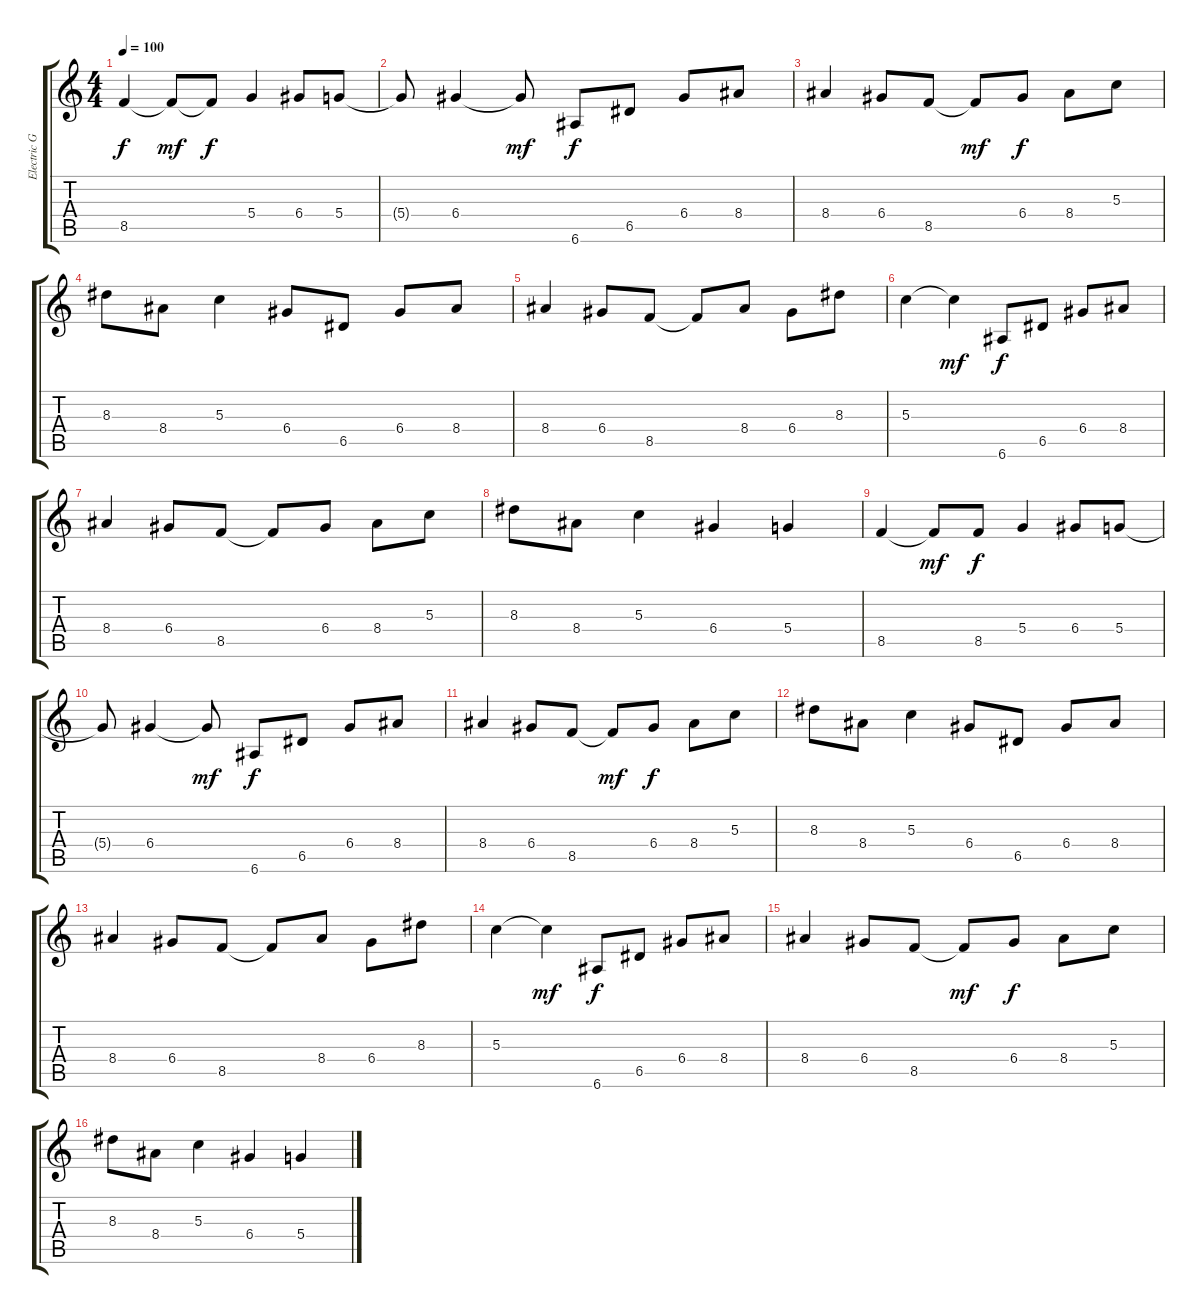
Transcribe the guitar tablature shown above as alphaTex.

\track ("Electric Guitar" "Electric G") {instrument electricguitarclean}
\staff {score tabs}
\tuning (E4 B3 G3 D3 A2 E2) {hide}
\ts (4 4)
\tempo 100
\clef g2
\ks c
8.5.4{dy f} 8.5{t}.8{dy mf} 8.5{t}.8{dy f} 5.4.4 6.4.8 5.4.8 |
5.4{t}.8 6.4.4 6.4{t}.8{dy mf} 6.6.8{dy f} 6.5.8 6.4.8 8.4.8 |
8.4.4 6.4.8 8.5.8 8.5{t}.8{dy mf} 6.4.8{dy f} 8.4.8 5.3.8 |
8.3.8 8.4.8 5.3.4 6.4.8 6.5.8 6.4.8 8.4.8 |
8.4.4 6.4.8 8.5.8 8.5{t}.8 8.4.8 6.4.8 8.3.8 |
5.3.4 5.3{t}.4{dy mf} 6.6.8{dy f} 6.5.8 6.4.8 8.4.8 |
8.4.4 6.4.8 8.5.8 8.5{t}.8 6.4.8 8.4.8 5.3.8 |
8.3.8 8.4.8 5.3.4 6.4.4 5.4.4 |
8.5.4 8.5{t}.8{dy mf} 8.5.8{dy f} 5.4.4 6.4.8 5.4.8 |
5.4{t}.8 6.4.4 6.4{t}.8{dy mf} 6.6.8{dy f} 6.5.8 6.4.8 8.4.8 |
8.4.4 6.4.8 8.5.8 8.5{t}.8{dy mf} 6.4.8{dy f} 8.4.8 5.3.8 |
8.3.8 8.4.8 5.3.4 6.4.8 6.5.8 6.4.8 8.4.8 |
8.4.4 6.4.8 8.5.8 8.5{t}.8 8.4.8 6.4.8 8.3.8 |
5.3.4 5.3{t}.4{dy mf} 6.6.8{dy f} 6.5.8 6.4.8 8.4.8 |
8.4.4 6.4.8 8.5.8 8.5{t}.8{dy mf} 6.4.8{dy f} 8.4.8 5.3.8 |
8.3.8 8.4.8 5.3.4 6.4.4 5.4.4
